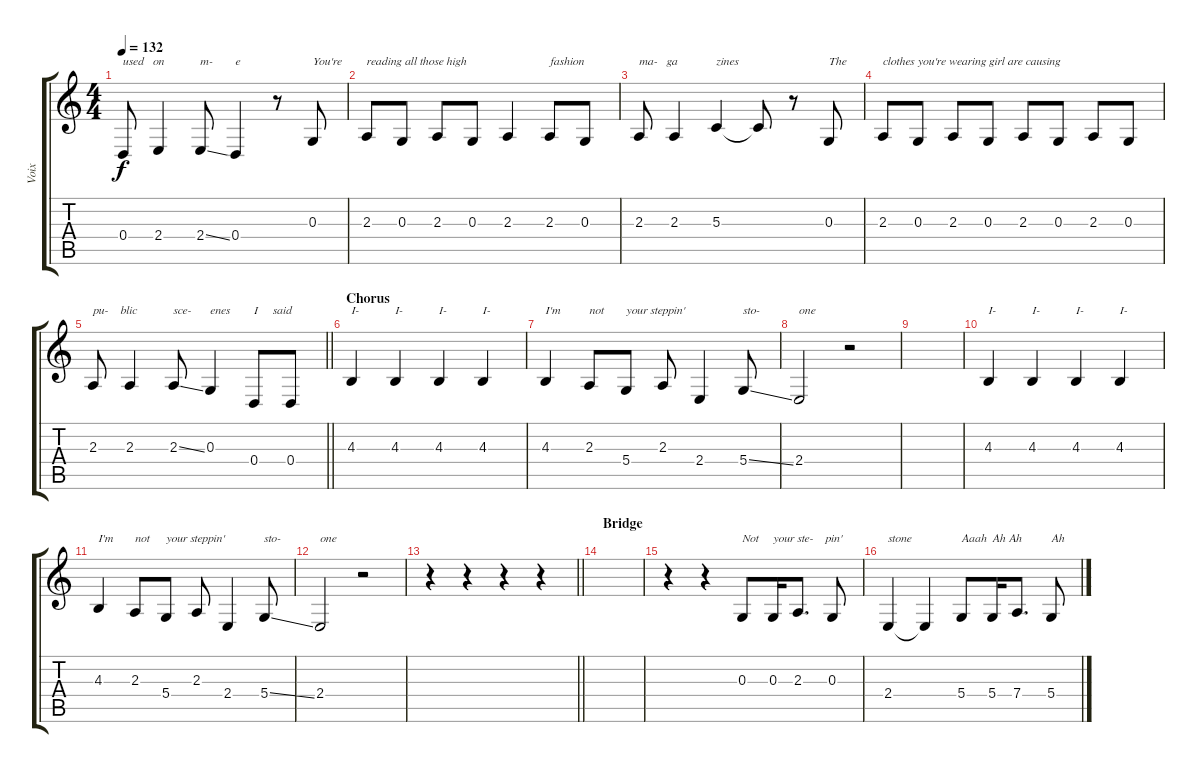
\track ("Voix" "Voix") {instrument tenorsax}
\staff {score tabs}
\tuning (E4 B3 G3 D3 A2 E2) {hide}
\ts (4 4)
\tempo 132
\clef g2
\ks c
0.4.8{txt "used   on" dy f} 2.4.4 2.4{ss}.8{txt "m-"} 0.4.4{txt "e"} r.8 0.3.8{txt "You're"} |
2.3.8{txt "reading all those high"} 0.3.8 2.3.8 0.3.8 2.3.4 2.3.8{txt "fashion"} 0.3.8 |
2.3.8{txt "ma-   ga"} 2.3.4 5.3.4{txt "zines"} 5.3{t}.8 r.8 0.3.8{txt "The"} |
2.3.8{txt "clothes you're wearing girl are causing"} 0.3.8 2.3.8 0.3.8 2.3.8 0.3.8 2.3.8 0.3.8 |
\barLineRight lightlight
2.3.8{txt "pu-    blic"} 2.3.4 2.3{ss}.8{txt "sce-"} 0.3.4{txt "enes"} 0.4.8{txt "I     said"} 0.4.8 |
\section ("" "Chorus")
4.3.4{txt "I-"} 4.3.4{txt "I-"} 4.3.4{txt "I-"} 4.3.4{txt "I-"} |
4.3.4{txt "I'm"} 2.3.8{txt "not"} 5.4.8{txt "your steppin'"} 2.3.8 2.4.4 5.4{ss}.8{txt "sto-"} |
2.4.2{txt "one"} r.2 |
|
4.3.4{txt "I-"} 4.3.4{txt "I-"} 4.3.4{txt "I-"} 4.3.4{txt "I-"} |
4.3.4{txt "I'm"} 2.3.8{txt "not"} 5.4.8{txt "your steppin'"} 2.3.8 2.4.4 5.4{ss}.8{txt "sto-"} |
2.4.2{txt "one"} r.2 |
\barLineRight lightlight
r.4 r.4 r.4 r.4 |
\section ("" "Bridge")
|
r.4 r.4 0.3.8{txt "Not"} 0.3.16{txt "your ste-    pin'"} 2.3.8{d} 0.3.8 |
2.4.4{txt "stone"} 2.4{t}.4 5.4.8{txt "Aaah"} 5.4.16{txt "Ah Ah"} 7.4.8{d} 5.4.8{txt "Ah"}
